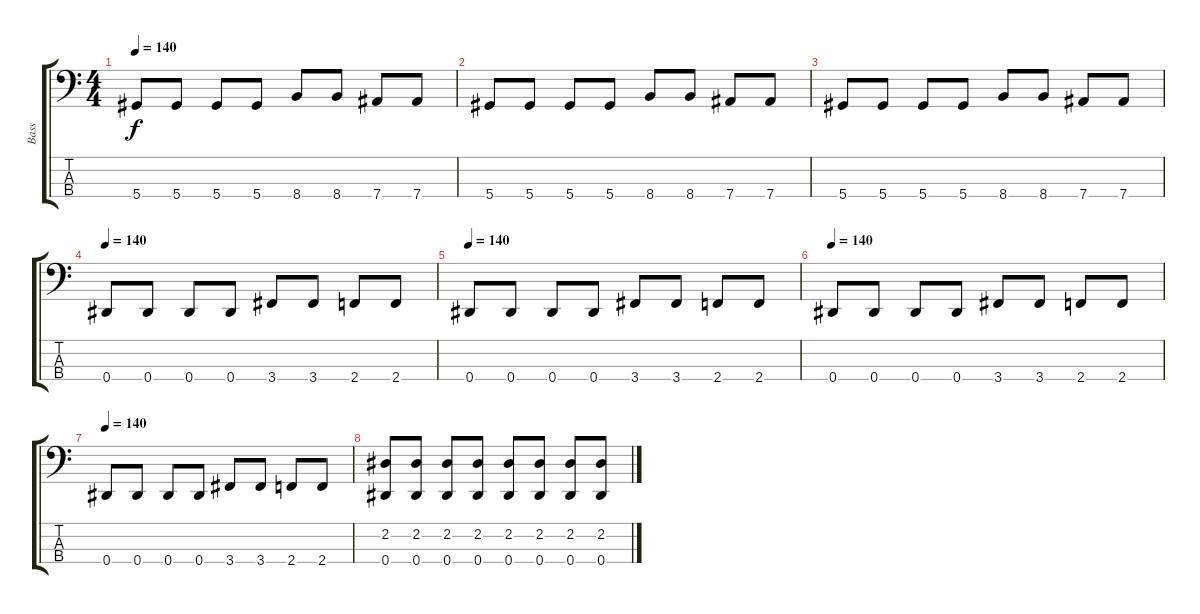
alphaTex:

\track ("Bass" "Bass") {instrument electricbassfinger}
\staff {score tabs}
\tuning (Gb2 Db2 Ab1 Eb1) {hide}
\ts (4 4)
\tempo 140
\clef f4
\ks c
5.4.8{dy f} 5.4.8 5.4.8 5.4.8 8.4.8 8.4.8 7.4.8 7.4.8 |
5.4.8 5.4.8 5.4.8 5.4.8 8.4.8 8.4.8 7.4.8 7.4.8 |
5.4.8 5.4.8 5.4.8 5.4.8 8.4.8 8.4.8 7.4.8 7.4.8 |
\tempo 140
0.4.8 0.4.8 0.4.8 0.4.8 3.4.8 3.4.8 2.4.8 2.4.8 |
\tempo 140
0.4.8 0.4.8 0.4.8 0.4.8 3.4.8 3.4.8 2.4.8 2.4.8 |
\tempo 140
0.4.8 0.4.8 0.4.8 0.4.8 3.4.8 3.4.8 2.4.8 2.4.8 |
\tempo 140
0.4.8 0.4.8 0.4.8 0.4.8 3.4.8 3.4.8 2.4.8 2.4.8 |
(2.2 0.4).8 (2.2 0.4).8 (2.2 0.4).8 (2.2 0.4).8 (2.2 0.4).8 (2.2 0.4).8 (2.2 0.4).8 (2.2 0.4).8
